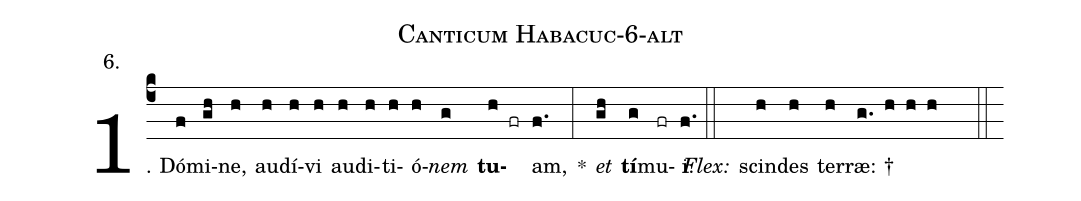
name: Canticum Habacuc-6-alt;
annotation: 6.;
%%
(c4)1. Dó(f)mi(gh)ne,(h) au(h)dí(h)vi(h) au(h)di(h)ti(h)ó(h)<i>nem</i>(g) <b>tu</b>(h fr)am,(f.) *(:) <i>et</i>(gh) <b>tí</b>(g)mu(fr)i.(f.) (::)
<i>Flex:</i>()  scin(h)des(h) ter(h)ræ: †(g. h h h  ::)
